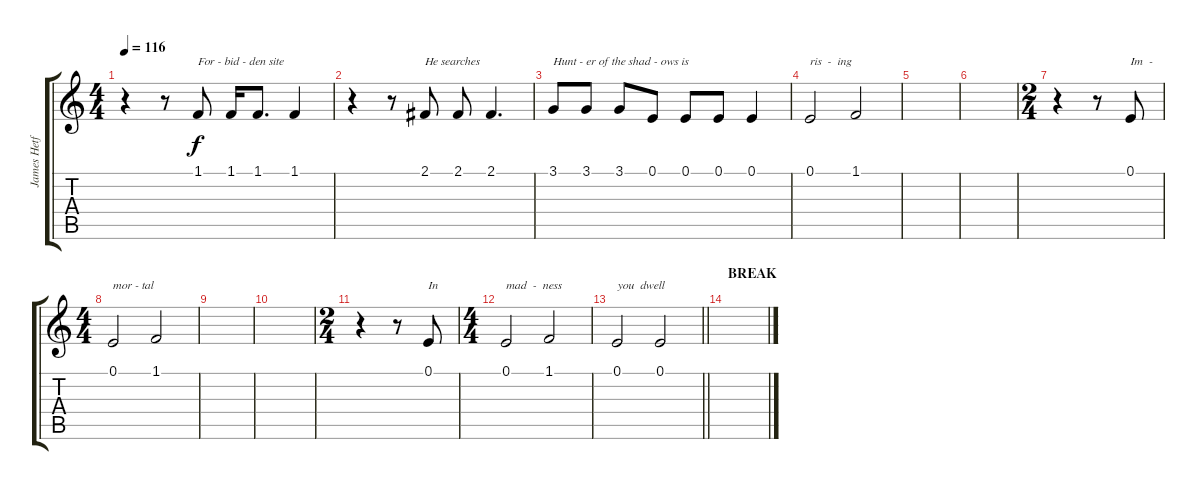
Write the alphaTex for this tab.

\track ("James Hetfeild (Vocals)" "James Hetf") {instrument churchorgan}
\staff {score tabs}
\tuning (E4 B3 G3 D3 A2 E2) {hide}
\ts (4 4)
\tempo 116
\clef g2
\ks c
r.4{dy f} r.8 1.1.8{txt "For - bid - den site"} 1.1.16 1.1.8{d} 1.1.4 |
r.4 r.8 2.1.8{txt "He searches"} 2.1.8 2.1.4{d} |
3.1.8{txt "Hunt - er of the shad - ows is"} 3.1.8 3.1.8 0.1.8 0.1.8 0.1.8 0.1.4 |
0.1.2{txt "ris  -  ing"} 1.1.2 |
|
|
\ts (2 4)
r.4 r.8 0.1.8{txt "Im  -"} |
\ts (4 4)
0.1.2{txt "mor - tal"} 1.1.2 |
|
|
\ts (2 4)
r.4 r.8 0.1.8{txt "In"} |
\ts (4 4)
0.1.2{txt "mad  -  ness"} 1.1.2 |
\barLineRight lightlight
0.1.2{txt "you  dwell"} 0.1.2 |
\section ("" "BREAK")
